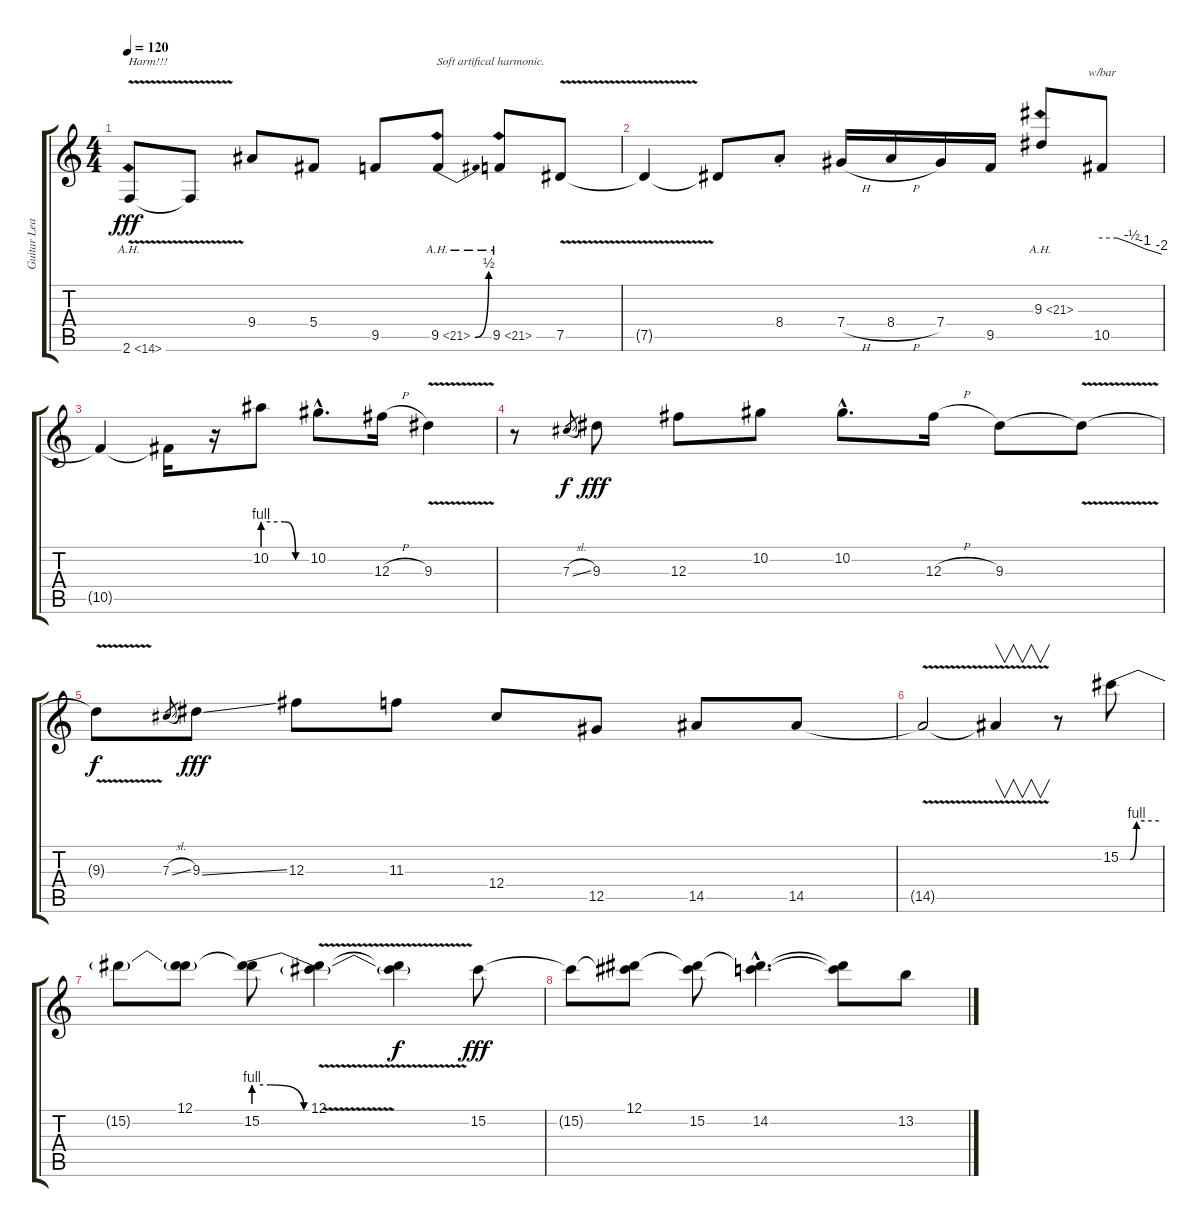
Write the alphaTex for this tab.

\track ("Guitar Lead 1" "Guitar Lea") {instrument distortionguitar}
\staff {score tabs}
\tuning (Eb4 Bb3 Gb3 Db3 Ab2 Eb2) {hide}
\ts (4 4)
\tempo 120
\clef g2
\ks c
2.6{ah 12 v}.8{txt "Harm!!!" dy fff} 2.6{t}.8 9.4.8 5.4.8 9.5.8 9.5{be (bend 0 0 60 2) ah 12}.8{txt "Soft artifical harmonic."} 9.5{ah 12}.8 7.5{v}.8 |
7.5{t}.4 7.5{t}.8 8.4{st}.8 7.4{h}.16 8.4{h}.16 7.4.16 9.5.16 9.3{ah 12}.8 10.5.8{tbe (custom default 0 0 15 0 30 -2 43 -4 60 -8)} |
10.5{t}.4 10.5{t}.16 r.16 10.2{be (custom 0 4 30 4 45 0 60 0)}.8 10.2{hac}.8{d} 12.3{h}.16 9.3{v}.4 |
r.8 7.3{sl}.8{gr dy f} 9.3.8{dy fff} 12.3.8 10.2.8 10.2{hac}.8{d} 12.3{h}.16 9.3.8 9.3{v t}.8 |
9.3{t}.8{dy f} 7.3{sl}.8{gr} 9.3{ss}.8{dy fff} 12.3.8 11.3.8 12.4.8 12.5.8 14.5.8 14.5.8 |
14.5{v t}.2 14.5{t}.4{v} r.8 15.2{be (custom 0 0 15 0 25 4 60 4)}.8 |
15.2{t}.8 (12.1 15.2{t}).8 (12.1{t} 15.2{be (custom 0 4 15 4 45 0 60 0)}).8 (12.1{v} 15.2{v t}).4 (12.1{t} 15.2{t}).4{dy f} 15.2.8{dy fff} |
15.2{t}.8 (12.1 15.2{t}).8 (12.1{t} 15.2).8 (12.1{hac t} 14.2{hac}).4{d} (12.1{t} 14.2{t}).8 13.2.8
